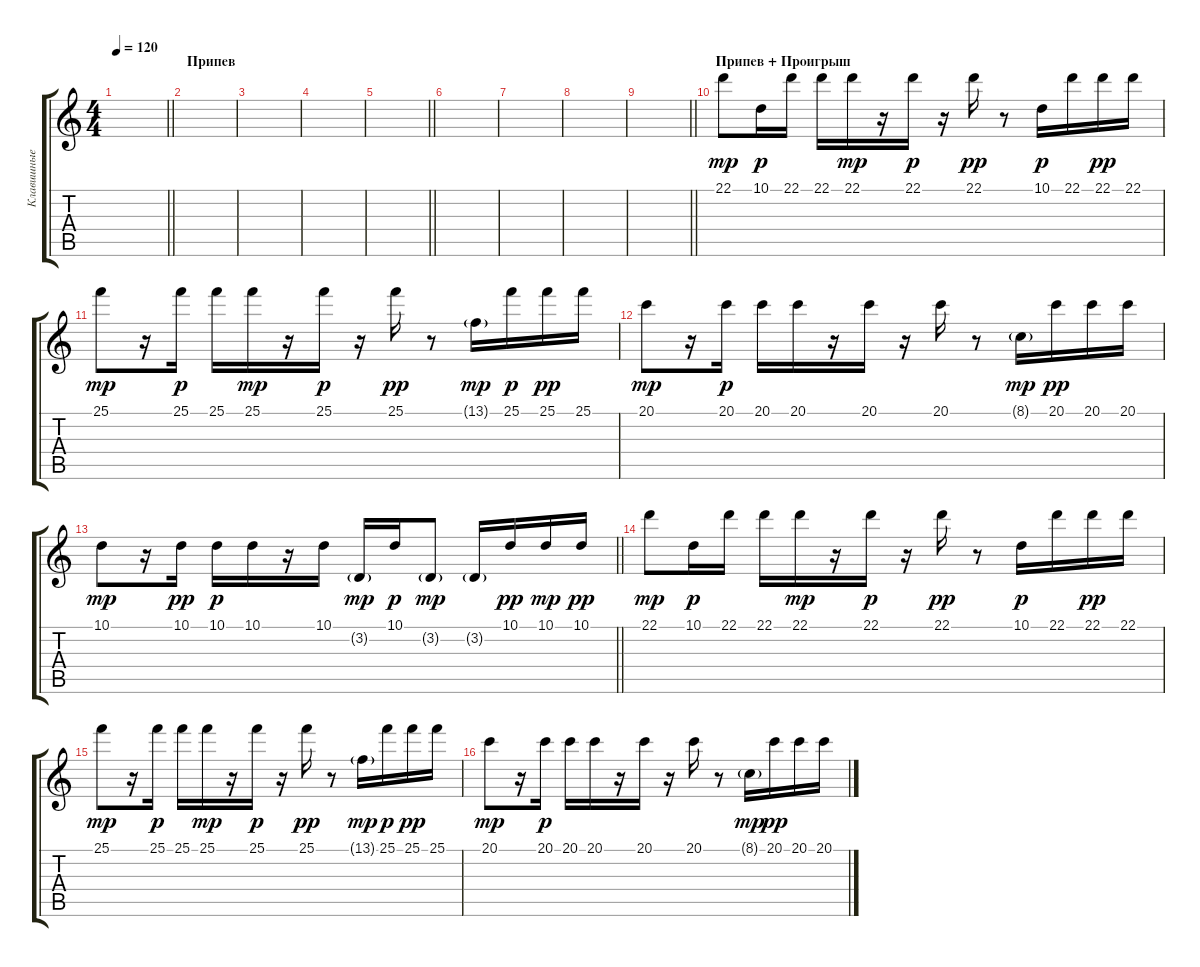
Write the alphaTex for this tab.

\track ("Клавишные" "Клавишные") {instrument lead2sawtooth}
\staff {score tabs}
\tuning (E4 B3 G3 D3 A2 E2) {hide}
\ts (4 4)
\tempo 120
\clef g2
\barLineRight lightlight
\ks c
|
\section ("" "Припев")
|
|
|
\barLineRight lightlight
|
|
|
|
\barLineRight lightlight
|
\section ("" "Припев + Проигрыш")
22.1.8{dy mp} 10.1.16{dy p} 22.1.16 22.1.16 22.1.16{dy mp} r.16 22.1.16{dy p} r.16 22.1.16{dy pp} r.8 10.1.16{dy p} 22.1.16 22.1.16{dy pp} 22.1.16 |
25.1.8{dy mp} r.16 25.1.16{dy p} 25.1.16 25.1.16{dy mp} r.16 25.1.16{dy p} r.16 25.1.16{dy pp} r.8 13.1{g}.16{dy mp} 25.1.16{dy p} 25.1.16{dy pp} 25.1.16 |
20.1.8{dy mp} r.16 20.1.16{dy p} 20.1.16 20.1.16 r.16 20.1.16 r.16 20.1.16 r.8 8.1{g}.16{dy mp} 20.1.16{dy pp} 20.1.16 20.1.16 |
\barLineRight lightlight
10.1.8{dy mp} r.16 10.1.16{dy pp} 10.1.16{dy p} 10.1.16 r.16 10.1.16 3.2{g}.16{dy mp} 10.1.16{dy p} 3.2{g}.8{dy mp} 3.2{g}.16 10.1.16{dy pp} 10.1.16{dy mp} 10.1.16{dy pp} |
22.1.8{dy mp} 10.1.16{dy p} 22.1.16 22.1.16 22.1.16{dy mp} r.16 22.1.16{dy p} r.16 22.1.16{dy pp} r.8 10.1.16{dy p} 22.1.16 22.1.16{dy pp} 22.1.16 |
25.1.8{dy mp} r.16 25.1.16{dy p} 25.1.16 25.1.16{dy mp} r.16 25.1.16{dy p} r.16 25.1.16{dy pp} r.8 13.1{g}.16{dy mp} 25.1.16{dy p} 25.1.16{dy pp} 25.1.16 |
20.1.8{dy mp} r.16 20.1.16{dy p} 20.1.16 20.1.16 r.16 20.1.16 r.16 20.1.16 r.8 8.1{g}.16{dy mp} 20.1.16{dy pp} 20.1.16 20.1.16
